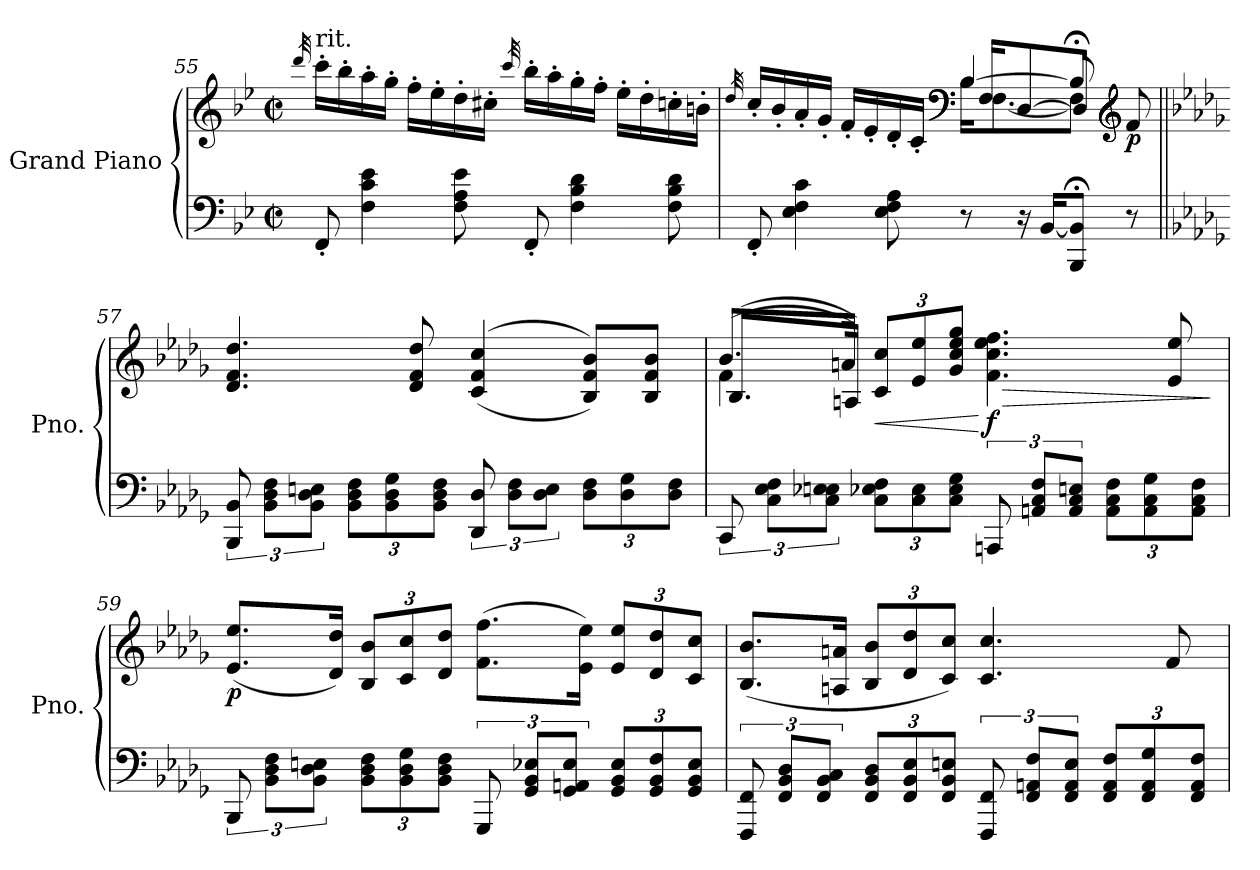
**kern	**kern	**dynam
*part1	*part1	*part1
*staff2	*staff1	*staff1/2
*I"Grand Piano	*	*
*I'Pno.	*	*
*clefF4	*clefG2	*
*k[b-e-]	*k[b-e-]	*
*M2/2	*M2/2	*
*met(c|)	*met(c|)	*
=55	=55	=55
.	32qddd/	.
!	!LO:TX:a:t=rit.	!
8FF'/	16ccc'\LL	.
.	16bb-'\	.
4F\ 4c\ 4e-\	16aa'\	.
.	16gg'\JJ	.
.	16ff'\LL	.
.	16ee-'\	.
8F\ 8A\ 8e-\	16dd'\	.
.	16cc#X'\JJ	.
.	32qccc/	.
8FF'/	16bb-'\LL	.
.	16aa'\	.
4F\ 4B-\ 4d\	16gg'\	.
.	16ff'\JJ	.
.	16ee-'\LL	.
.	16dd'\	.
8F\ 8B-\ 8d\	16ccn'\	.
.	16bn'\JJ	.
!!LO:PB:g=z
=56	=56	=56
.	32qdd/	.
*	*^	*
*	*	*^	*
8FF'/	16cc'/LL	2ryy	16ryy	.
*	*	*v	*v	*
.	16b-'/	.	.
4E-\ 4F\ 4c\	16a'/	.	.
.	16g'/JJ	.	.
.	16f'/LL	.	.
.	16e-'/	.	.
8E-\ 8F\ 8A\	16d'/	.	.
.	16c'/JJ	.	.
*	*clefF4	*	*
8r	[4B-/	16B-\KL	.
*	*	*^	*
.	.	[8.F\	16F/KL	.
16r	.	.	[8D/	.
[16BB-/KL	.	.	.	.
8BBB-/; 8BB-/];J	8B-;</]	8F\J]	8D/J]	.
*	*clefG2	*	*	*
!	!	!	!	!LO:DY:b
8r	8f/	8ryy	8ryy	p
*	*v	*v	*v	*
=57||	=57||	=57||
*k[b-e-a-d-g-]	*k[b-e-a-d-g-]	*
*	*^	*
*	*	*^	*
!	!LO:TX:a:B:t=VAR. 3	!	!	!
*	*v	*v	*v	*
12BBB-/ 12BB-/	4.d-/ 4.f/ 4.dd-/	.
12BB-\ 12D-\ 12F\L	.	.
12BB-\ 12D-\ 12En\J	.	.
*Xbrackettup	*	*
12BB-\ 12D-\ 12F\L	.	.
12BB-\ 12D-\ 12G-\	.	.
.	8d-/ 8f/ 8dd-/	.
12BB-\ 12D-\ 12F\J	.	.
*brackettup	*	*
12DD-/ 12D-/	(<(>4c/ 4f/ 4cc/	.
12D-\ 12F\L	.	.
12D-\ 12E\J	.	.
*Xbrackettup	*	*
12D-\ 12F\L	8B-/ 8f/ 8b-/L))	.
12D-\ 12G-\	.	.
.	8B-/ 8f/ 8b-/J	.
12D-\ 12F\J	.	.
!!LO:LB:g=z
=58	=58	=58
*brackettup	*	*
*	*^	*
*	*	*^	*
12CC/	(>8.b-/L	4f\	(<8.B-/L	.
12C\ 12E-\ 12F\L	.	.	.	.
12C\ 12E-X\ 12En\J	.	.	.	.
.	16an/Jk)	.	16An/Jk)	.
*Xbrackettup	*Xbrackettup	*	*	*
!	!	!	!	!LO:HP:b
12C\ 12E-X\ 12F\L	12c/ 12cc/L	2.ryy	2.ryy	<
12C\ 12E-\	12e-/ 12ee-/	.	.	.
12C\ 12E-\ 12G-\J	12g-/ 12cc/ 12ee-/ 12gg-/J	.	.	.
*brackettup	*	*	*	*
!	!	!	!	!LO:HP:n=1:b
!	!	!	!	!LO:DY:n=1:b
12AAAn/	4.f\ 4.cc\ 4.ee-\ 4.ff\	.	.	[ > f
12AAn/ 12C/ 12F/L	.	.	.	.
12AA/ 12C/ 12En/J	.	.	.	.
*Xbrackettup	*	*	*	*
12AA\ 12C\ 12F\L	.	.	.	.
12AA\ 12C\ 12G-\	.	.	.	.
.	8e-/ 8ee-/	.	.	.
12AA\ 12C\ 12F\J	.	.	.	.
*	*v	*v	*v	*
.	.	]
=59	=59	=59
*brackettup	*	*
!	!	!LO:DY:b
12BBB-/	(<8.e-/ 8.ee-/L	p
12BB-\ 12D-\ 12F\L	.	.
12BB-\ 12D-\ 12En\J	.	.
.	16d-/ 16dd-/Jk)	.
*Xbrackettup	*	*
12BB-\ 12D-\ 12F\L	12B-/ 12b-/L	.
12BB-\ 12D-\ 12G-\	12c/ 12cc/	.
12BB-\ 12D-\ 12F\J	12d-/ 12dd-/J	.
*brackettup	*	*
12GGG-/	(>8.f\ 8.ff\L	.
12GG-/ 12BB-/ 12E-X/L	.	.
12GG-/ 12AAn/ 12E-/J	.	.
.	16e-\ 16ee-\Jk)	.
*Xbrackettup	*	*
12GG-/ 12BB-/ 12E-/L	12e-/ 12ee-/L	.
12GG-/ 12BB-/ 12F/	12d-/ 12dd-/	.
12GG-/ 12BB-/ 12E-/J	12c/ 12cc/J	.
!!LO:LB:g=z
=60	=60	=60
*brackettup	*	*
12FFF/ 12FF/	(<8.B-/ 8.b-/L	.
12FF/ 12BB-/ 12D-/L	.	.
12FF/ 12BB-/ 12C/J	.	.
.	16An/ 16an/Jk	.
*Xbrackettup	*	*
12FF/ 12BB-/ 12D-/L	12B-/ 12b-/L	.
12FF/ 12BB-/ 12E-/	12d-/ 12dd-/	.
12FF/ 12BB-/ 12En/J	12c/ 12cc/J)	.
*brackettup	*	*
12FFF/ 12FF/	4.c/ 4.cc/	.
12FF/ 12AAn/ 12F/L	.	.
12FF/ 12AA/ 12E/J	.	.
*Xbrackettup	*	*
12FF/ 12AA/ 12F/L	.	.
12FF/ 12AA/ 12G-/	.	.
.	8f/	.
12FF/ 12AA/ 12F/J	.	.
=	=	=
*-	*-	*-
